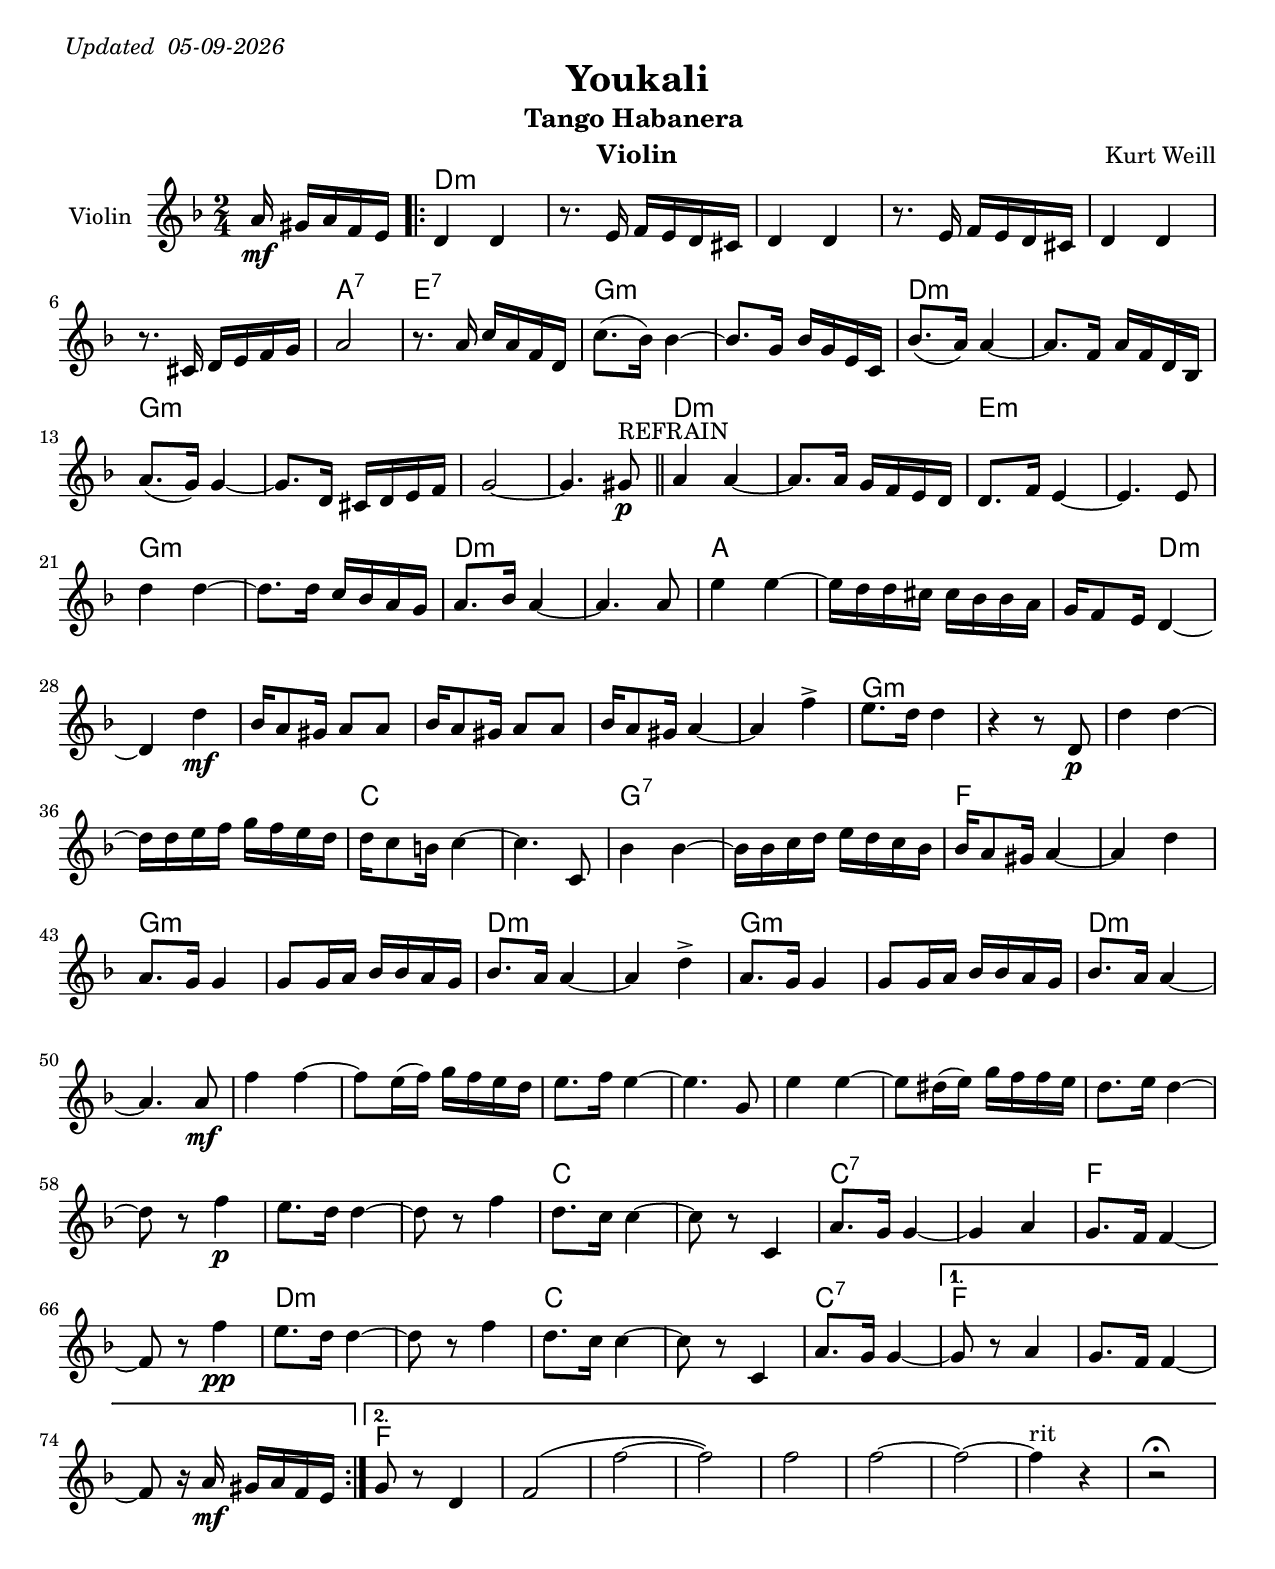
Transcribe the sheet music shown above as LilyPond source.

\version "2.24.0"

\include "english.ly"
%\pointAndClickOff
\paper{
  print-all-headers = ##t
  #(set-paper-size "letter")
}

date = #(strftime "%d-%m-%Y" (localtime (current-time)))

\markup{ \italic{ " Updated " \date }  }

%\markup{ Got something to say? }

%#################################### Melody ########################
%melody =  \transpose c d \relative c' {  %transpose for clarinet


melody = \relative c'' {
  \clef treble
  \key d \minor
  \time 2/4
  \partial 16*5 a16 \mf gs a f e
  \repeat volta 2{
    d4 d
    \repeat unfold 2{
      r8. e16 f e d cs|
      d4 d}
    r8. cs16 d e f g|
    a2

    r8. a16 c a f d|
    c'8.(bf16) bf4~
    bf8. g16 bf g e c
    bf'8.(a16) a4~

    a8. f16 a f d bf|
    a'8.(g16) g4~
    g8. d16 cs d e f
    g2~
    g4. gs8 \p ^REFRAIN  \bar "||"

    a4 a ~
    a8. a16 g f e d
    d8. f16 e4~
    e4. e8
    d'4 d~

    d8. d16 c bf a g
    a8. bf16 a4~
    a4. a8 e'4 e~
    e16 d d cs cs bf bf a|
    g16 [f8 e16] d4~|
    d4 d' \mf

    bf16[a8 gs16] a8 a|
    bf16[a8 gs16] a8 a| %missing repeated bar
    bf16 [a8 gs16] a4~
    a4 f'->
    e8. d16 d4
    r4 r8 d, \p
    d'4 d~
    d16 d e f g f e d|
    d16 [c8 b16] c4~
    c4. c,8  %end page 2
    bf'4 bf  ~
    bf16 bf c d e d c bf
    bf16[a8 gs16] a4~
    a4 d
    a8. g16 g4

    g8 g16 a bf bf a g|
    bf8. a16 a4~
    a4 d->
    a8. g16 g4
    g8 g16 a bf bf a g

    bf8. a16 a4~
    a4. a8 \mf

    f'4 f ~
    f8 e16(f) g f e d
    e8. f16 e4~
    e4. g,8|
    e'4 e~
    e8 ds16(e) g f f e|
    d8. e16 d4~
    d8 r f4\p
    e8. d16 d4~
    %last page
    d8 r f4
    d8. c16 c4~
    c8 r c,4
    a'8. g16 g4~
    g4 a
    g8. f16 f4~| %error in book? last page first You ka li
    f8 r f'4\pp
    e8. d16 d4~
    d8 r f4
    d8. c16 c4~
    c8 r c,4
    a'8. g16 g4~

  }

  \alternative{
    {
      g8 r a4
      g8. f16 f4~
      f8
      r16 a \mf gs a f e
    }
    {
      g8 r d4 f2\(
      f'2~
      f2\)
      f2
      f2~
      f2~
      f4 ^rit r
      r2 \fermata
    }
  }

}

%{
%################################# Lyrics #####################
\addlyrics{
  C'est presque au bout du mon -- de
  Ma bar -- que va -- ga -- bon -- de
  Er -- rante au gré de l'on -- de
  M'y con -- dui -- sit un jour
  L'île est tou -- te pe -- ti -- te
  Mais la fée qui l'ha -- bi -- te
  Gen -- ti -- ment nous in -- vi -- te
  A en fai -- re le tour

  You -- ka -- li
  C'est le pays de nos dé -- sirs
  You -- ka -- li
  C'est le bon -- heur, c'est le plai -- sir
  You -- ka -- li
  C'est la terre où l'on quit -- te tous les sou -- cis
  C'est, dans notre nuit, comme une éclair -- cie
  L'étoile qu'on suit
  C'est You -- ka -- li

}
\addlyrics {
  Et la vie nous en -- traî -- ne
  Las -- san  -- te, quo -- ti -- dien -- ne
  Mais la pauvre âme hu -- mai -- ne
  Cherch -- ant par -- tout l'ou -- bli
  A pour quit -- ter la ter -- re
  Su trou -- ver le mys -- tè -- re
  Où nos rê -- ves se ter -- rent
  En quel -- ques You -- ka -- li....
}
%}
%################################# Chords #######################
harmonies = \chordmode {
  s16*5
  d2*6:m
  a2:7
  e2:7 %maybe
  g2*2:m
  d2*2:m
  g2*4:m
  %refrain
  d2*2:m
  e2*2:m
  g2*2:m
  d2*2:m
  a4*5
  d4*11:m
  g2*4:m   % might be a Cm
  c2*2
  g2*2:7
  f2*2
  g2*2:m
  d2*2:m
  g2*2:m
  d2*12:m  % maybe a chord change @53 and back to Dm @ 57???
  c2*2
  c2*2:7
  f2*2
  d2*2:m
  c2*2
  c2:7
  f2*3
  f2*8

}

\score {
  <<
    \new ChordNames {
      \set chordChanges = ##f
  #(set-paper-size "letter")
      \harmonies
    }
    \new Staff \with {
      instrumentName = "Violin"} \melody
  >>
  \header{
    title= "Youkali"
    subtitle="Tango Habanera "
    composer= "Kurt Weill"
    instrument = "Violin"
    arranger= ""
  }
  \midi{\tempo 4 = 120}
  \layout{ }


  }

%{
  % more verses:
  \markup{}
  \markup {
  \fill-line {
  \hspace #0.1 % distance from left margin
  \column {
  \line { "1."
  \column {
  ""
  }
  }
  \hspace #0.2 % vertical distance between verses
  \line { "2."
  \column {
  ""
  }
  }
  }
  \hspace #0.1  % horiz. distance between columns
  \column {
  \line { "3."
  \column {
  ""
  }
  }
  \hspace #0.2 % distance between verses
  \line { "4."
  \column {
  ""
  }
  }
  }
  \hspace #0.1 % distance to right margin
  }
  }


  C'est presque au bout du monde
  Ma barque vagabonde
  Errante au gré de l'onde
  M'y conduisit un jour
  L'île est toute petite
  Mais la fée qui l'habite
  Gentiment nous invite
  A en faire le tour

  Youkali
  C'est le pays de nos désirs
  Youkali
  C'est le bonheur, c'est le plaisir
  Youkali
  C'est la terre où l'on quitte tous les soucis
  C'est, dans notre nuit, comme une éclaircie
  L'étoile qu'on suit
  C'est Youkali

  Et la vie nous entraîne
  Lassante, quotidienne
  Mais la pauvre âme humaine
  Cherchant partout l'oubli
  A pour quitter la terre
  Su trouver le mystère
  Où nos rêves se terrent
  En quelques Youkali....


  ****************English*********
 It was almost to the end of the world
That my wandering boat
Straying at the will of the waves
Led me one day
The isle is very small
But the kind fairy that lives there
Invites us
To take a look around

Youkali
Is the land of our desires
Youkali
Is happiness, pleasure
Youkali
Is the land where we forget all our worries
It is in our night, like a bright rift
The star we follow
It is Youkali

Youkali
Is the respect of all vows exchanged
Youkali
Is the land of love returned
It is the hope
That is in every human heart
The deliverance
We await for tomorrow

Youkali
Is the land of our desires
Youkali
Is happiness, pleasure
But it is a dream, a folly
There is no Youkali

And life carries us along
Tediously, day by day
But the poor human soul
Seeking forgetfulness everywhere
Has, in order to escape the world
Managed to find the mystery
In which our dreams burrow themselves
In some Youkali

Youkali
Is the land of our desires
Youkali
Is happiness, pleasure
Youkali
Is the land where we forget all our worries
It is in our night, like a bright rift
The star we follow
It is Youkali

Youkali
Is the respect of all vows exchanged
Youkali
Is the land of love returned
It is the hope
That is in every human heart
The deliverance
We await for tomorrow

Youkali
Is the land of our desires
Youkali
Is happiness, pleasure
But it is a dream, a folly
There is no Youkali

But it is a dream, a folly
There is no Youkali


%}